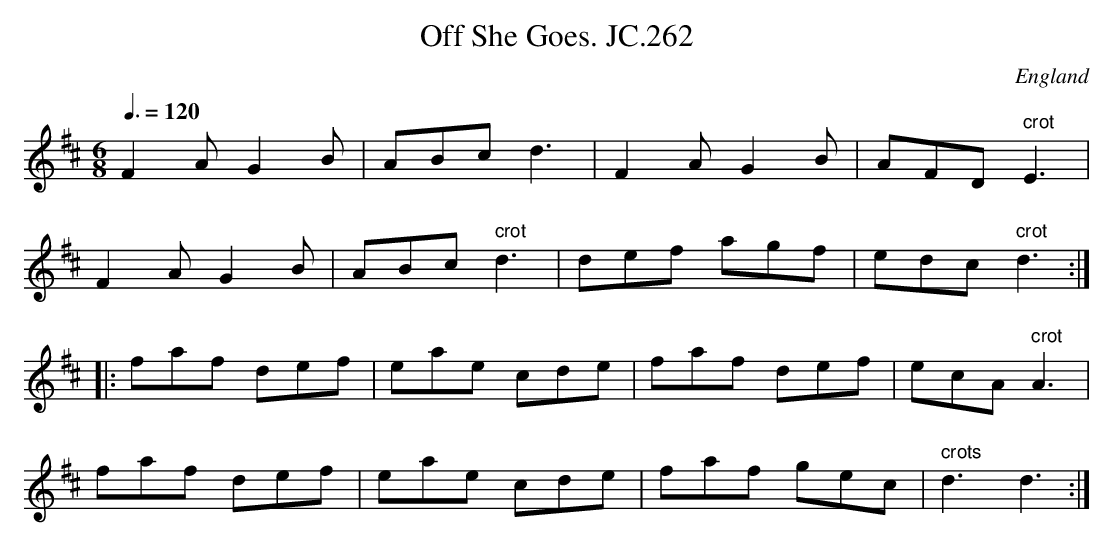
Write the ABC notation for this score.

X:1
T:Off She Goes. JC.262
L:1/8
M:6/8
O:England
Q:3/8=120
K:D
F2AG2B|\
ABcd3|F2AG2B|AFD" crot"E3|!
F2AG2B|ABc" crot"d3|def agf|edc" crot"d3:||:!
faf def|eae cde|faf def|ecA" crot"A3|!
faf def|eae cde|faf gec|" crots"d3d3:|
